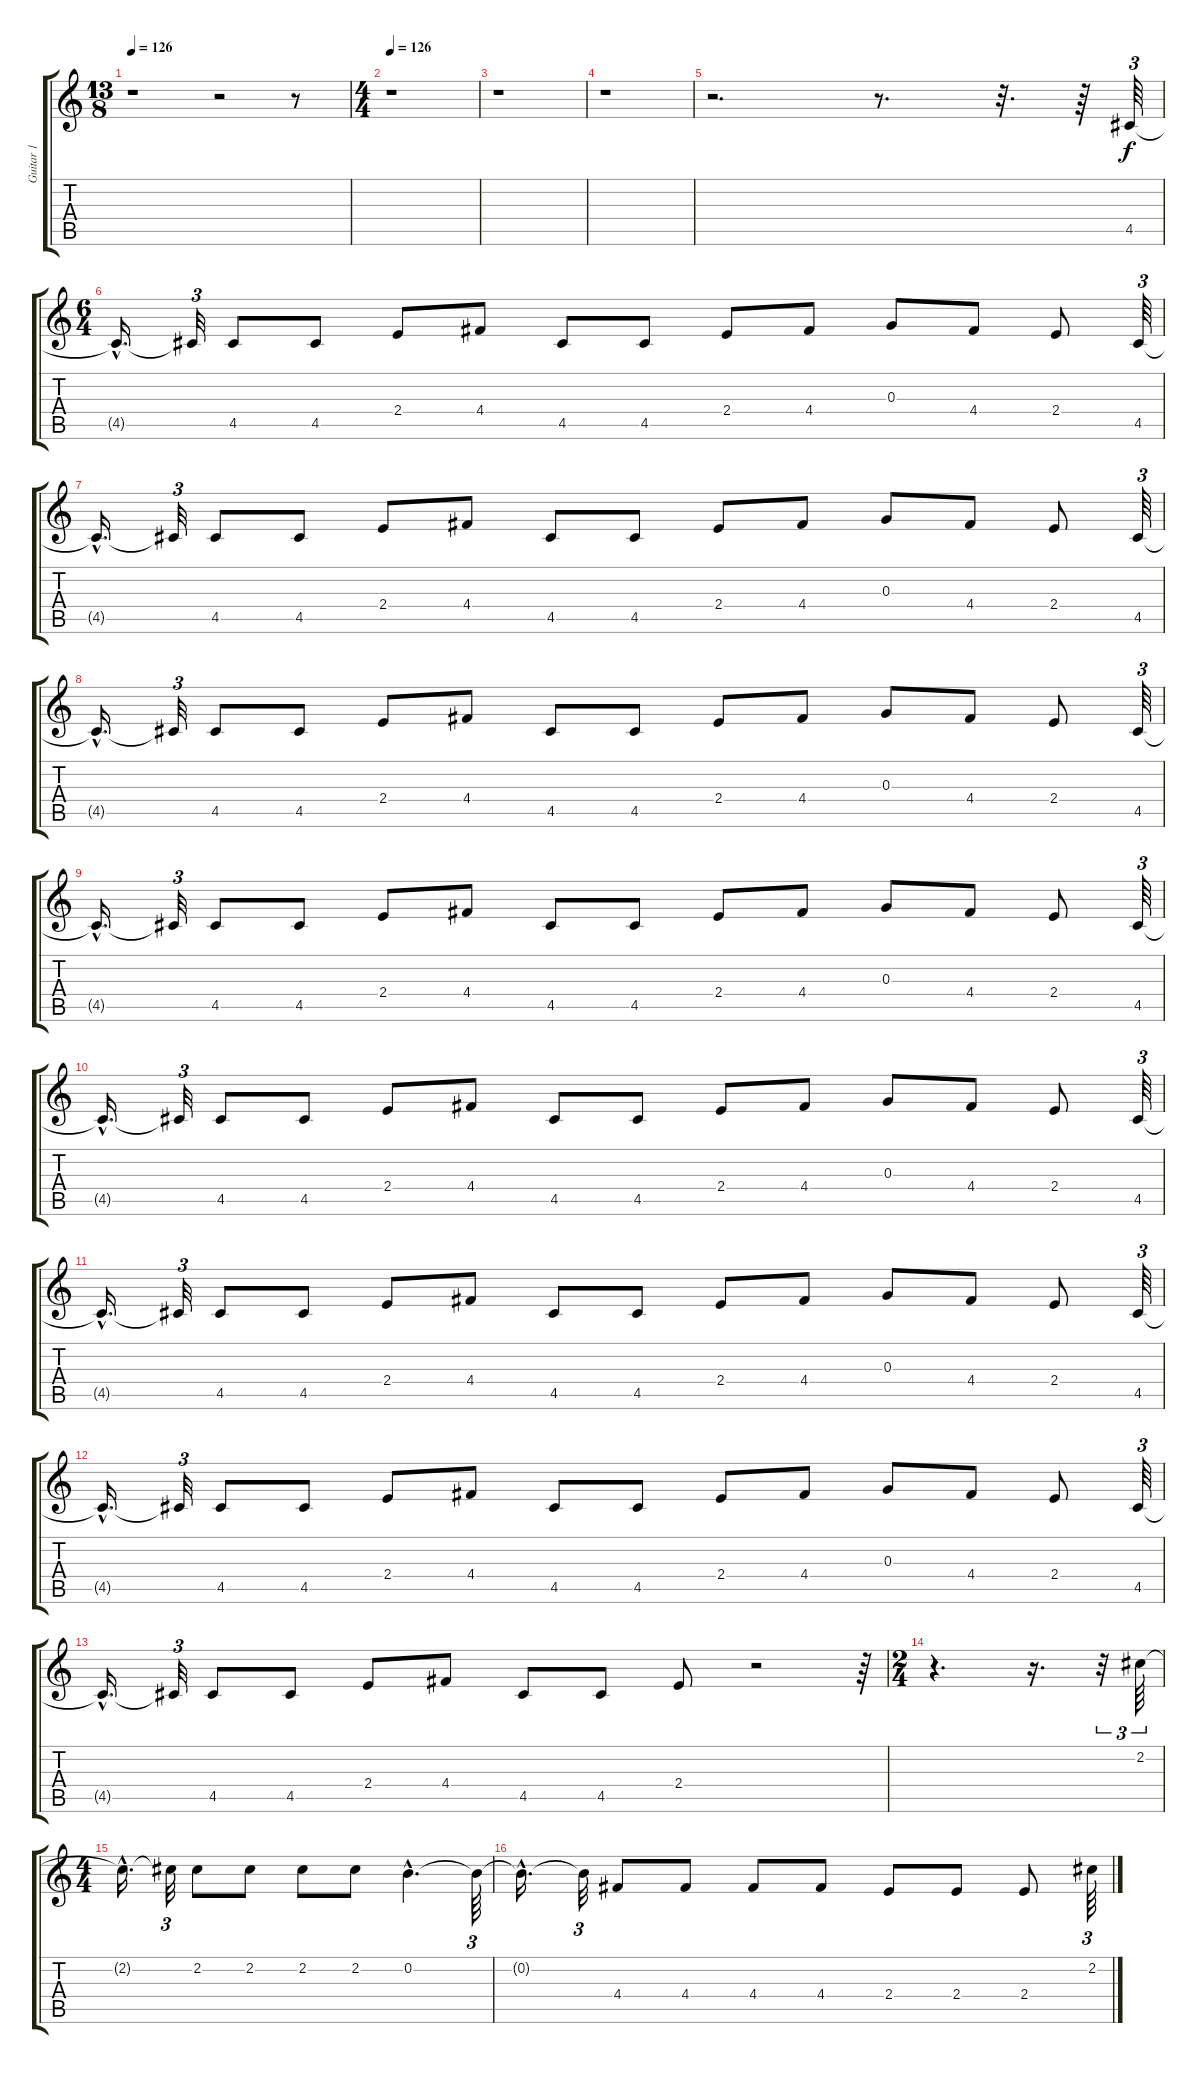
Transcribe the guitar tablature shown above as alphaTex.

\track ("Guitar 1" "Guitar 1") {instrument electricguitarclean}
\staff {score tabs}
\tuning (E4 B3 G3 D3 A2 E2) {hide}
\ts (13 8)
\tempo 126
\clef g2
\ks c
r.1{dy fff} r.2 r.8 |
\ts (4 4)
\tempo 126
r.1 |
r.1 |
r.1 |
r.2{d} r.8{d} r.32{d} r.64 4.5.64{tu (3 2) dy f balance 0 instrument electricguitarmuted} |
\ts (6 4)
4.5{hac t}.16{d} 4.5{t}.32{tu (3 2)} 4.5.8 4.5.8 2.4.8 4.4.8 4.5.8 4.5.8 2.4.8 4.4.8 0.3.8 4.4.8 2.4.8 4.5.64{tu (3 2)} |
4.5{hac t}.16{d} 4.5{t}.32{tu (3 2)} 4.5.8 4.5.8 2.4.8 4.4.8 4.5.8 4.5.8 2.4.8 4.4.8 0.3.8 4.4.8 2.4.8 4.5.64{tu (3 2)} |
4.5{hac t}.16{d} 4.5{t}.32{tu (3 2)} 4.5.8 4.5.8 2.4.8 4.4.8 4.5.8 4.5.8 2.4.8 4.4.8 0.3.8 4.4.8 2.4.8 4.5.64{tu (3 2)} |
4.5{hac t}.16{d} 4.5{t}.32{tu (3 2)} 4.5.8 4.5.8 2.4.8 4.4.8 4.5.8 4.5.8 2.4.8 4.4.8 0.3.8 4.4.8 2.4.8 4.5.64{tu (3 2)} |
4.5{hac t}.16{d} 4.5{t}.32{tu (3 2)} 4.5.8 4.5.8 2.4.8 4.4.8 4.5.8 4.5.8 2.4.8 4.4.8 0.3.8 4.4.8 2.4.8 4.5.64{tu (3 2)} |
4.5{hac t}.16{d} 4.5{t}.32{tu (3 2)} 4.5.8 4.5.8 2.4.8 4.4.8 4.5.8 4.5.8 2.4.8 4.4.8 0.3.8 4.4.8 2.4.8 4.5.64{tu (3 2)} |
4.5{hac t}.16{d} 4.5{t}.32{tu (3 2)} 4.5.8 4.5.8 2.4.8 4.4.8 4.5.8 4.5.8 2.4.8 4.4.8 0.3.8 4.4.8 2.4.8 4.5.64{tu (3 2)} |
4.5{hac t}.16{d} 4.5{t}.32{tu (3 2)} 4.5.8 4.5.8 2.4.8 4.4.8 4.5.8 4.5.8 2.4.8 r.2 r.64{tu (3 2)} |
\ts (2 4)
r.4{d} r.16{d} r.32{tu (3 2)} 2.2.64{tu (3 2) instrument distortionguitar} |
\ts (4 4)
2.2{hac t}.16{d} 2.2{t}.32{tu (3 2)} 2.2.8 2.2.8 2.2.8 2.2.8 0.2{hac}.4{d} 0.2{t}.64{tu (3 2)} |
0.2{hac t}.16{d} 0.2{t}.32{tu (3 2)} 4.4.8 4.4.8 4.4.8 4.4.8 2.4.8 2.4.8 2.4.8 2.2.64{tu (3 2)}
